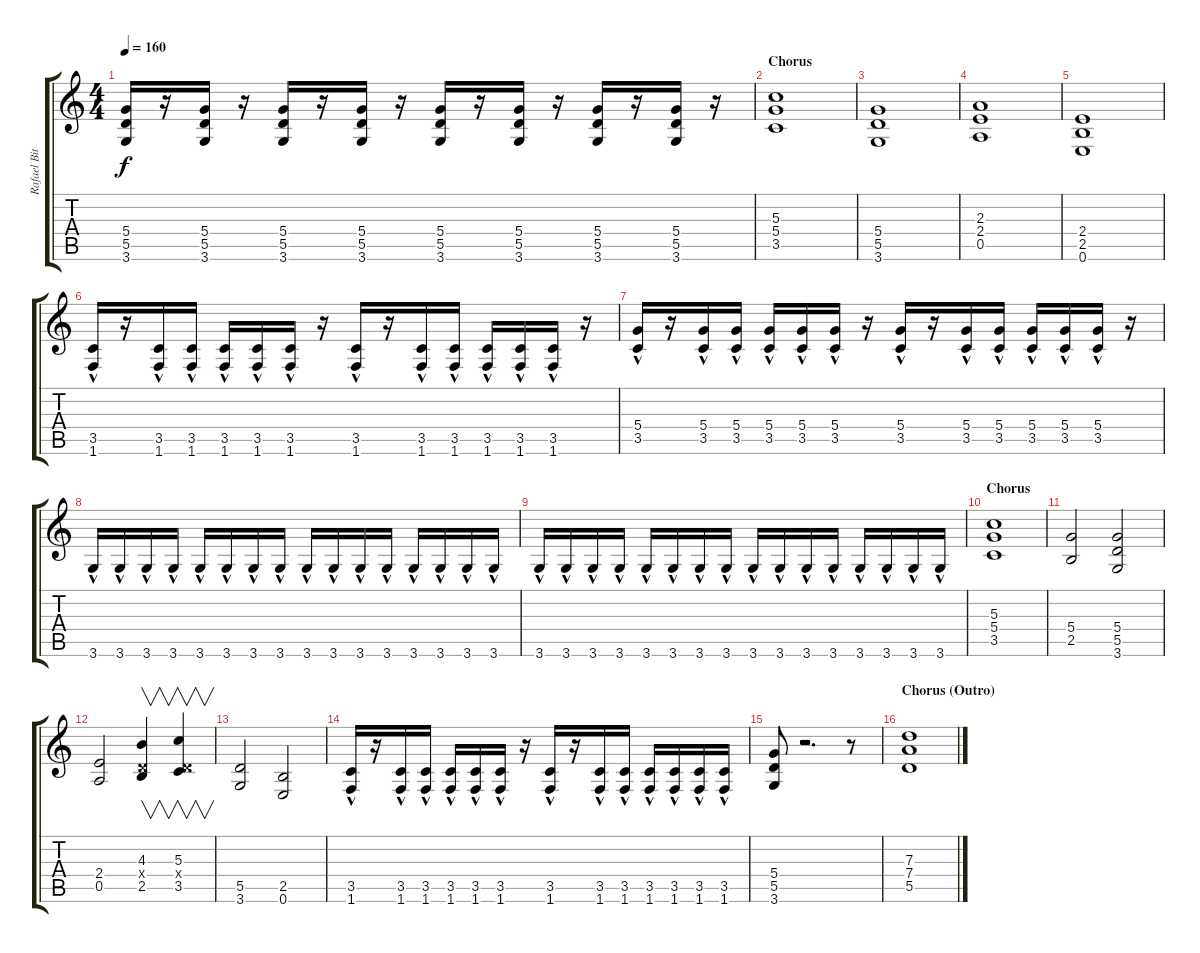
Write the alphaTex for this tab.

\track ("Rafael Bittencourt (Guitarra 2)" "Rafael Bit") {instrument overdrivenguitar}
\staff {score tabs}
\tuning (E4 B3 G3 D3 A2 E2) {hide}
\ts (4 4)
\tempo 160
\clef g2
\ks c
(5.4 5.5 3.6).16{dy f} r.16 (5.4 5.5 3.6).16 r.16 (5.4 5.5 3.6).16 r.16 (5.4 5.5 3.6).16 r.16 (5.4 5.5 3.6).16 r.16 (5.4 5.5 3.6).16 r.16 (5.4 5.5 3.6).16 r.16 (5.4 5.5 3.6).16 r.16 |
\section ("" "Chorus")
(5.3 5.4 3.5).1 |
(5.4 5.5 3.6).1 |
(2.3 2.4 0.5).1 |
(2.4 2.5 0.6).1 |
(3.5{hac} 1.6{hac}).16 r.16 (3.5{hac} 1.6{hac}).16 (3.5{hac} 1.6{hac}).16 (3.5{hac} 1.6{hac}).16 (3.5{hac} 1.6{hac}).16 (3.5{hac} 1.6{hac}).16 r.16 (3.5{hac} 1.6{hac}).16 r.16 (3.5{hac} 1.6{hac}).16 (3.5{hac} 1.6{hac}).16 (3.5{hac} 1.6{hac}).16 (3.5{hac} 1.6{hac}).16 (3.5{hac} 1.6{hac}).16 r.16 |
(5.4{hac} 3.5{hac}).16 r.16 (5.4{hac} 3.5{hac}).16 (5.4{hac} 3.5{hac}).16 (5.4{hac} 3.5{hac}).16 (5.4{hac} 3.5{hac}).16 (5.4{hac} 3.5{hac}).16 r.16 (5.4{hac} 3.5{hac}).16 r.16 (5.4{hac} 3.5{hac}).16 (5.4{hac} 3.5{hac}).16 (5.4{hac} 3.5{hac}).16 (5.4{hac} 3.5{hac}).16 (5.4{hac} 3.5{hac}).16 r.16 |
3.6{hac}.16 3.6{hac}.16 3.6{hac}.16 3.6{hac}.16 3.6{hac}.16 3.6{hac}.16 3.6{hac}.16 3.6{hac}.16 3.6{hac}.16 3.6{hac}.16 3.6{hac}.16 3.6{hac}.16 3.6{hac}.16 3.6{hac}.16 3.6{hac}.16 3.6{hac}.16 |
3.6{hac}.16 3.6{hac}.16 3.6{hac}.16 3.6{hac}.16 3.6{hac}.16 3.6{hac}.16 3.6{hac}.16 3.6{hac}.16 3.6{hac}.16 3.6{hac}.16 3.6{hac}.16 3.6{hac}.16 3.6{hac}.16 3.6{hac}.16 3.6{hac}.16 3.6{hac}.16 |
\section ("" "Chorus")
(5.3 5.4 3.5).1 |
(5.4 2.5).2 (5.4 5.5 3.6).2 |
(2.4 0.5).2 (4.3 0.4{x} 2.5).4{v} (5.3 0.4{x} 3.5).4{v} |
(5.5 3.6).2 (2.5 0.6).2 |
(3.5{hac} 1.6{hac}).16 r.16 (3.5{hac} 1.6{hac}).16 (3.5{hac} 1.6{hac}).16 (3.5{hac} 1.6{hac}).16 (3.5{hac} 1.6{hac}).16 (3.5{hac} 1.6{hac}).16 r.16 (3.5{hac} 1.6{hac}).16 r.16 (3.5{hac} 1.6{hac}).16 (3.5{hac} 1.6{hac}).16 (3.5{hac} 1.6{hac}).16 (3.5{hac} 1.6{hac}).16 (3.5{hac} 1.6{hac}).16 (3.5{hac} 1.6{hac}).16 |
(5.4 5.5 3.6).8 r.2{d} r.8 |
\section ("" "Chorus (Outro)")
(7.3 7.4 5.5).1
